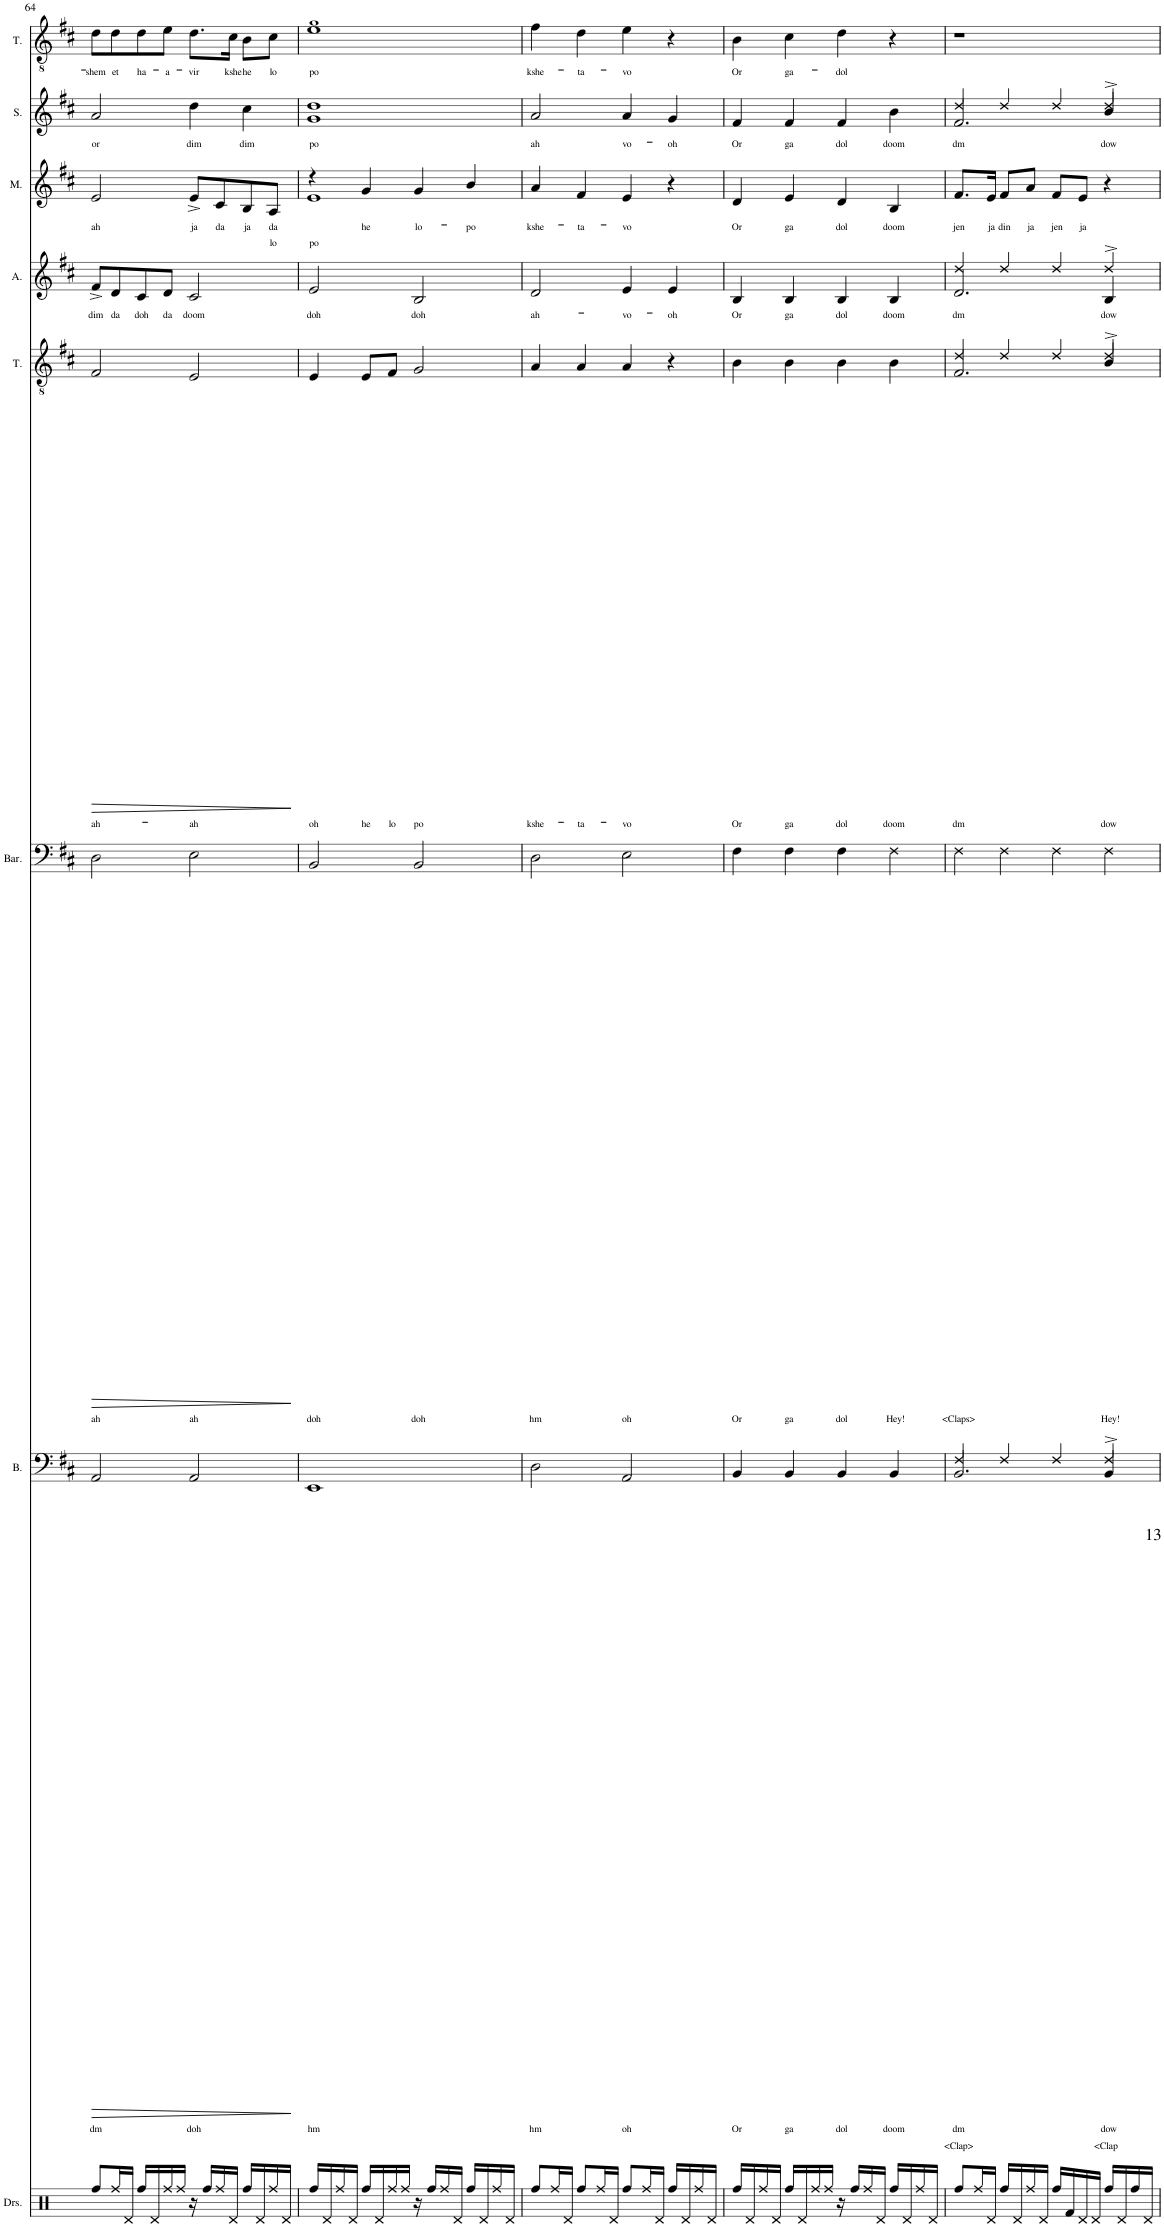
**kern	**kern	**text	**text	**dynam	**kern	**text	**dynam	**kern	**text	**dynam	**kern	**text	**kern	**text	**text	**kern	**text	**kern	**text
*part8	*part7	*part7	*part7	*part7	*part6	*part6	*part6	*part5	*part5	*part5	*part4	*part4	*part3	*part3	*part3	*part2	*part2	*part1	*part1
*staff8	*staff7	*staff7	*staff7	*staff7	*staff6	*staff6	*staff6	*staff5	*staff5	*staff5	*staff4	*staff4	*staff3	*staff3	*staff3	*staff2	*staff2	*staff1	*staff1
*I"Drumset	*I"Bass	*	*	*	*I"Baritone	*	*	*I"Tenor	*	*	*I"Alto	*	*I"Mezzo	*	*	*I"Soprano	*	*I"Tenor	*
*I'Drs.	*I'B.	*	*	*	*I'Bar.	*	*	*I'T.	*	*	*I'A.	*	*I'M.	*	*	*I'S.	*	*I'T.	*
!!LO:PB:g=z
*clefX	*clefF4	*	*	*	*clefF4	*	*	*clefGv2	*	*	*clefG2	*	*clefG2	*	*	*clefG2	*	*clefGv2	*
*k[]	*k[f#c#]	*	*	*	*k[f#c#]	*	*	*k[f#c#]	*	*	*k[f#c#]	*	*k[f#c#]	*	*	*k[f#c#]	*	*k[f#c#]	*
*M4/4	*M4/4	*	*	*	*M4/4	*	*	*M4/4	*	*	*M4/4	*	*M4/4	*	*	*M4/4	*	*M4/4	*
=64	=64	=64	=64	=64	=64	=64	=64	=64	=64	=64	=64	=64	=64	=64	=64	=64	=64	=64	=64
!	!	!LO:LY:b	!	!LO:HP:b	!	!LO:LY:b	!LO:HP:b	!	!LO:LY:b	!LO:HP:b	!	!LO:LY:b	!	!LO:LY:b	!	!	!LO:LY:b	!	!LO:LY:b
8Rff/L	2AA/	dm	.	>	2D\	ah	>	2F#/	ah-	>	8f#^/L	dim	2e/	ah	.	2a/	or	8d\L	shem
!	!	!	!	!	!	!	!	!	!	!	!	!LO:LY:b	!	!	!	!	!	!	!LO:LY:b
16Rff/L	.	.	.	.	.	.	.	.	.	.	8d/	da	.	.	.	.	.	8d\	et
16Rd/JJ	.	.	.	.	.	.	.	.	.	.	.	.	.	.	.	.	.	.	.
!	!	!	!	!	!	!	!	!	!	!	!	!LO:LY:b	!	!	!	!	!	!	!LO:LY:b
16Rff/LL	.	.	.	.	.	.	.	.	.	.	8c#/	doh	.	.	.	.	.	8d\	ha-
16Rd/	.	.	.	.	.	.	.	.	.	.	.	.	.	.	.	.	.	.	.
!	!	!	!	!	!	!	!	!	!	!	!	!LO:LY:b	!	!	!	!	!	!	!LO:LY:b
16Rff/	.	.	.	.	.	.	.	.	.	.	8d/J	da	.	.	.	.	.	8e\J	-a-
16Rff/JJ	.	.	.	.	.	.	.	.	.	.	.	.	.	.	.	.	.	.	.
!	!	!LO:LY:b	!	!	!	!LO:LY:b	!	!	!LO:LY:b	!	!	!LO:LY:b	!	!LO:LY:b	!	!	!LO:LY:b	!	!LO:LY:b
16r	2AA/	doh	.	.	2E\	ah	.	2E/	-ah	.	2c#/	doom	8e^/L	ja	.	4dd\	dim	8.d\L	-vir
16Rff/LL	.	.	.	.	.	.	.	.	.	.	.	.	.	.	.	.	.	.	.
!	!	!	!	!	!	!	!	!	!	!	!	!	!	!LO:LY:b	!	!	!	!	!
16Rff/	.	.	.	.	.	.	.	.	.	.	.	.	8c#/	da	.	.	.	.	.
!	!	!	!	!	!	!	!	!	!	!	!	!	!	!	!	!	!	!	!LO:LY:b
16Rd/JJ	.	.	.	.	.	.	.	.	.	.	.	.	.	.	.	.	.	16c#\Jk	kshe
!	!	!	!	!	!	!	!	!	!	!	!	!	!	!LO:LY:b	!	!	!LO:LY:b	!	!LO:LY:b
16Rff/LL	.	.	.	.	.	.	.	.	.	.	.	.	8B/	ja	.	4cc#\	dim	8B\L	he
16Rd/	.	.	.	.	.	.	.	.	.	.	.	.	.	.	.	.	.	.	.
!	!	!	!	!	!	!	!	!	!	!	!	!	!	!LO:LY:b	!LO:LY:b	!	!	!	!LO:LY:b
16Rff/	.	.	.	.	.	.	.	.	.	.	.	.	8A/J	da	lo	.	.	8c#\J	lo
16Rd/JJ	.	.	.	.	.	.	.	.	.	.	.	.	.	.	.	.	.	.	.
.	.	.	.	]	.	.	]	.	.	]	.	.	.	.	.	.	.	.	.
=65	=65	=65	=65	=65	=65	=65	=65	=65	=65	=65	=65	=65	=65	=65	=65	=65	=65	=65	=65
!	!	!LO:LY:b	!	!	!	!LO:LY:b	!	!	!LO:LY:b	!	!	!LO:LY:b	!	!	!LO:LY:b	!	!LO:LY:b	!	!LO:LY:b
*	*	*	*	*	*	*	*	*	*	*	*	*	*^	*	*	*	*	*^	*
16Rff/LL	1EE	hm	.	.	2BB/	doh	.	4E/	oh	.	2e/	doh	4r	1e	.	po	1g 1dd	po	1e	1g!	po
16Rd/	.	.	.	.	.	.	.	.	.	.	.	.	.	.	.	.	.	.	.	.	.
16Rff/	.	.	.	.	.	.	.	.	.	.	.	.	.	.	.	.	.	.	.	.	.
16Rd/JJ	.	.	.	.	.	.	.	.	.	.	.	.	.	.	.	.	.	.	.	.	.
!	!	!	!	!	!	!	!	!	!LO:LY:b	!	!	!	!	!	!LO:LY:b	!	!	!	!	!	!
16Rff/LL	.	.	.	.	.	.	.	8E/L	he	.	.	.	4g/	.	he	.	.	.	.	.	.
16Rd/	.	.	.	.	.	.	.	.	.	.	.	.	.	.	.	.	.	.	.	.	.
!	!	!	!	!	!	!	!	!	!LO:LY:b	!	!	!	!	!	!	!	!	!	!	!	!
16Rff/	.	.	.	.	.	.	.	8F#/J	lo	.	.	.	.	.	.	.	.	.	.	.	.
16Rff/JJ	.	.	.	.	.	.	.	.	.	.	.	.	.	.	.	.	.	.	.	.	.
!	!	!	!	!	!	!LO:LY:b	!	!	!LO:LY:b	!	!	!LO:LY:b	!	!	!LO:LY:b	!	!	!	!	!	!
16r	.	.	.	.	2BB/	doh	.	2G/	po	.	2B/	doh	4g/	.	lo-	.	.	.	.	.	.
16Rff/LL	.	.	.	.	.	.	.	.	.	.	.	.	.	.	.	.	.	.	.	.	.
16Rff/	.	.	.	.	.	.	.	.	.	.	.	.	.	.	.	.	.	.	.	.	.
16Rd/JJ	.	.	.	.	.	.	.	.	.	.	.	.	.	.	.	.	.	.	.	.	.
!	!	!	!	!	!	!	!	!	!	!	!	!	!	!	!LO:LY:b	!	!	!	!	!	!
16Rff/LL	.	.	.	.	.	.	.	.	.	.	.	.	4b/	.	-po	.	.	.	.	.	.
16Rd/	.	.	.	.	.	.	.	.	.	.	.	.	.	.	.	.	.	.	.	.	.
16Rff/	.	.	.	.	.	.	.	.	.	.	.	.	.	.	.	.	.	.	.	.	.
16Rd/JJ	.	.	.	.	.	.	.	.	.	.	.	.	.	.	.	.	.	.	.	.	.
*	*	*	*	*	*	*	*	*	*	*	*	*	*v	*v	*	*	*	*	*v	*v	*
=66	=66	=66	=66	=66	=66	=66	=66	=66	=66	=66	=66	=66	=66	=66	=66	=66	=66	=66	=66
!	!	!LO:LY:b	!	!	!	!LO:LY:b	!	!	!LO:LY:b	!	!	!LO:LY:b	!	!LO:LY:b	!	!	!LO:LY:b	!	!LO:LY:b
8Rff/L	2D\	hm	.	.	2D\	hm	.	4A/	kshe-	.	2d/	ah-	4a/	kshe-	.	2a/	ah	4f#\	kshe-
16Rff/L	.	.	.	.	.	.	.	.	.	.	.	.	.	.	.	.	.	.	.
16Rd/JJ	.	.	.	.	.	.	.	.	.	.	.	.	.	.	.	.	.	.	.
!	!	!	!	!	!	!	!	!	!LO:LY:b	!	!	!	!	!LO:LY:b	!	!	!	!	!LO:LY:b
8Rff/L	.	.	.	.	.	.	.	4A/	-ta-	.	.	.	4f#/	-ta-	.	.	.	4d\	-ta-
16Rff/L	.	.	.	.	.	.	.	.	.	.	.	.	.	.	.	.	.	.	.
16Rd/JJ	.	.	.	.	.	.	.	.	.	.	.	.	.	.	.	.	.	.	.
!	!	!LO:LY:b	!	!	!	!LO:LY:b	!	!	!LO:LY:b	!	!	!LO:LY:b	!	!LO:LY:b	!	!	!LO:LY:b	!	!LO:LY:b
8Rff/L	2AA/	oh	.	.	2E\	oh	.	4A/	-vo	.	4e/	-vo-	4e/	-vo	.	4a/	vo-	4e\	-vo
16Rff/L	.	.	.	.	.	.	.	.	.	.	.	.	.	.	.	.	.	.	.
16Rd/JJ	.	.	.	.	.	.	.	.	.	.	.	.	.	.	.	.	.	.	.
!	!	!	!	!	!	!	!	!	!	!	!	!LO:LY:b	!	!	!	!	!LO:LY:b	!	!
16Rff/LL	.	.	.	.	.	.	.	4r	.	.	4e/	-oh	4r	.	.	4g/	-oh	4r	.
16Rd/	.	.	.	.	.	.	.	.	.	.	.	.	.	.	.	.	.	.	.
16Rff/	.	.	.	.	.	.	.	.	.	.	.	.	.	.	.	.	.	.	.
16Rd/JJ	.	.	.	.	.	.	.	.	.	.	.	.	.	.	.	.	.	.	.
=67	=67	=67	=67	=67	=67	=67	=67	=67	=67	=67	=67	=67	=67	=67	=67	=67	=67	=67	=67
!	!	!LO:LY:b	!	!	!	!LO:LY:b	!	!	!LO:LY:b	!	!	!LO:LY:b	!	!LO:LY:b	!	!	!LO:LY:b	!	!LO:LY:b
16Rff/LL	4BB/	Or	.	.	4F#\	Or	.	4B\	Or	.	4B/	Or	4d/	Or	.	4f#/	Or	4B\	Or
16Rd/	.	.	.	.	.	.	.	.	.	.	.	.	.	.	.	.	.	.	.
16Rff/	.	.	.	.	.	.	.	.	.	.	.	.	.	.	.	.	.	.	.
16Rd/JJ	.	.	.	.	.	.	.	.	.	.	.	.	.	.	.	.	.	.	.
!	!	!LO:LY:b	!	!	!	!LO:LY:b	!	!	!LO:LY:b	!	!	!LO:LY:b	!	!LO:LY:b	!	!	!LO:LY:b	!	!LO:LY:b
16Rff/LL	4BB/	ga	.	.	4F#\	ga	.	4B\	ga	.	4B/	ga	4e/	ga	.	4f#/	ga	4c#\	ga-
16Rd/	.	.	.	.	.	.	.	.	.	.	.	.	.	.	.	.	.	.	.
16Rff/	.	.	.	.	.	.	.	.	.	.	.	.	.	.	.	.	.	.	.
16Rff/JJ	.	.	.	.	.	.	.	.	.	.	.	.	.	.	.	.	.	.	.
!	!	!LO:LY:b	!	!	!	!LO:LY:b	!	!	!LO:LY:b	!	!	!LO:LY:b	!	!LO:LY:b	!	!	!LO:LY:b	!	!LO:LY:b
16r	4BB/	dol	.	.	4F#\	dol	.	4B\	dol	.	4B/	dol	4d/	dol	.	4f#/	dol	4d\	-dol
16Rff/LL	.	.	.	.	.	.	.	.	.	.	.	.	.	.	.	.	.	.	.
16Rff/	.	.	.	.	.	.	.	.	.	.	.	.	.	.	.	.	.	.	.
16Rd/JJ	.	.	.	.	.	.	.	.	.	.	.	.	.	.	.	.	.	.	.
!	!	!LO:LY:b	!	!	!	!LO:LY:b	!	!	!LO:LY:b	!	!	!LO:LY:b	!	!LO:LY:b	!	!	!LO:LY:b	!	!
16Rff/LL	4BB/	doom	.	.	4F#\	Hey!	.	4B\	doom	.	4B/	doom	4B/	doom	.	4b\	doom	4r	.
16Rd/	.	.	.	.	.	.	.	.	.	.	.	.	.	.	.	.	.	.	.
16Rff/	.	.	.	.	.	.	.	.	.	.	.	.	.	.	.	.	.	.	.
16Rd/JJ	.	.	.	.	.	.	.	.	.	.	.	.	.	.	.	.	.	.	.
=68	=68	=68	=68	=68	=68	=68	=68	=68	=68	=68	=68	=68	=68	=68	=68	=68	=68	=68	=68
!	!	!LO:LY:b	!LO:LY:b	!	!	!LO:LY:b	!	!	!LO:LY:b	!	!	!LO:LY:b	!	!LO:LY:b	!	!	!LO:LY:b	!	!
*	*^	*	*	*	*	*	*	*^	*	*	*^	*	*	*	*	*^	*	*	*
8Rff/L	2.BB/	4F#/	dm	<Clap>	.	4F#\	<Claps>	.	2.F#/	4d/	dm	.	2.d/	4dd/	dm	8.f#/L	jen	.	2.f#/	4dd/	dm	1r	.
16Rff/L	.	.	.	.	.	.	.	.	.	.	.	.	.	.	.	.	.	.	.	.	.	.	.
!	!	!	!	!	!	!	!	!	!	!	!	!	!	!	!	!	!LO:LY:b	!	!	!	!	!	!
16Rd/JJ	.	.	.	.	.	.	.	.	.	.	.	.	.	.	.	16e/Jk	ja	.	.	.	.	.	.
!	!	!	!	!	!	!	!	!	!	!	!	!	!	!	!	!	!LO:LY:b	!	!	!	!	!	!
16Rff/LL	.	4F#/	.	.	.	4F#\	.	.	.	4d/	.	.	.	4dd/	.	8f#/L	din	.	.	4dd/	.	.	.
16Rd/	.	.	.	.	.	.	.	.	.	.	.	.	.	.	.	.	.	.	.	.	.	.	.
!	!	!	!	!	!	!	!	!	!	!	!	!	!	!	!	!	!LO:LY:b	!	!	!	!	!	!
16Rff/	.	.	.	.	.	.	.	.	.	.	.	.	.	.	.	8a/J	ja	.	.	.	.	.	.
16Rd/JJ	.	.	.	.	.	.	.	.	.	.	.	.	.	.	.	.	.	.	.	.	.	.	.
!	!	!	!	!	!	!	!	!	!	!	!	!	!	!	!	!	!LO:LY:b	!	!	!	!	!	!
16Rff/LL	.	4F#/	.	.	.	4F#\	.	.	.	4d/	.	.	.	4dd/	.	8f#/L	jen	.	.	4dd/	.	.	.
16Rf/	.	.	.	.	.	.	.	.	.	.	.	.	.	.	.	.	.	.	.	.	.	.	.
!	!	!	!	!	!	!	!	!	!	!	!	!	!	!	!	!	!LO:LY:b	!	!	!	!	!	!
16Rd/	.	.	.	.	.	.	.	.	.	.	.	.	.	.	.	8e/J	ja	.	.	.	.	.	.
16Rd/JJ	.	.	.	.	.	.	.	.	.	.	.	.	.	.	.	.	.	.	.	.	.	.	.
!	!	!	!LO:LY:b	!LO:LY:b	!	!	!LO:LY:b	!	!	!	!LO:LY:b	!	!	!	!LO:LY:b	!	!	!	!	!	!LO:LY:b	!	!
16Rff/LL	4BB^/	4F#/	dow	<Clap	.	4F#\	Hey!	.	4B^/	4d/	dow	.	4B^/	4dd/	dow	4r	.	.	4b^/	4dd/	dow	.	.
16Rd/	.	.	.	.	.	.	.	.	.	.	.	.	.	.	.	.	.	.	.	.	.	.	.
16Rff/	.	.	.	.	.	.	.	.	.	.	.	.	.	.	.	.	.	.	.	.	.	.	.
16Rd/JJ	.	.	.	.	.	.	.	.	.	.	.	.	.	.	.	.	.	.	.	.	.	.	.
*	*	*	*	*	*	*	*	*	*v	*v	*	*	*	*	*	*	*	*	*v	*v	*	*	*
*	*v	*v	*	*	*	*	*	*	*	*	*	*v	*v	*	*	*	*	*	*	*	*
=	=	=	=	=	=	=	=	=	=	=	=	=	=	=	=	=	=	=	=
*-	*-	*-	*-	*-	*-	*-	*-	*-	*-	*-	*-	*-	*-	*-	*-	*-	*-	*-	*-
